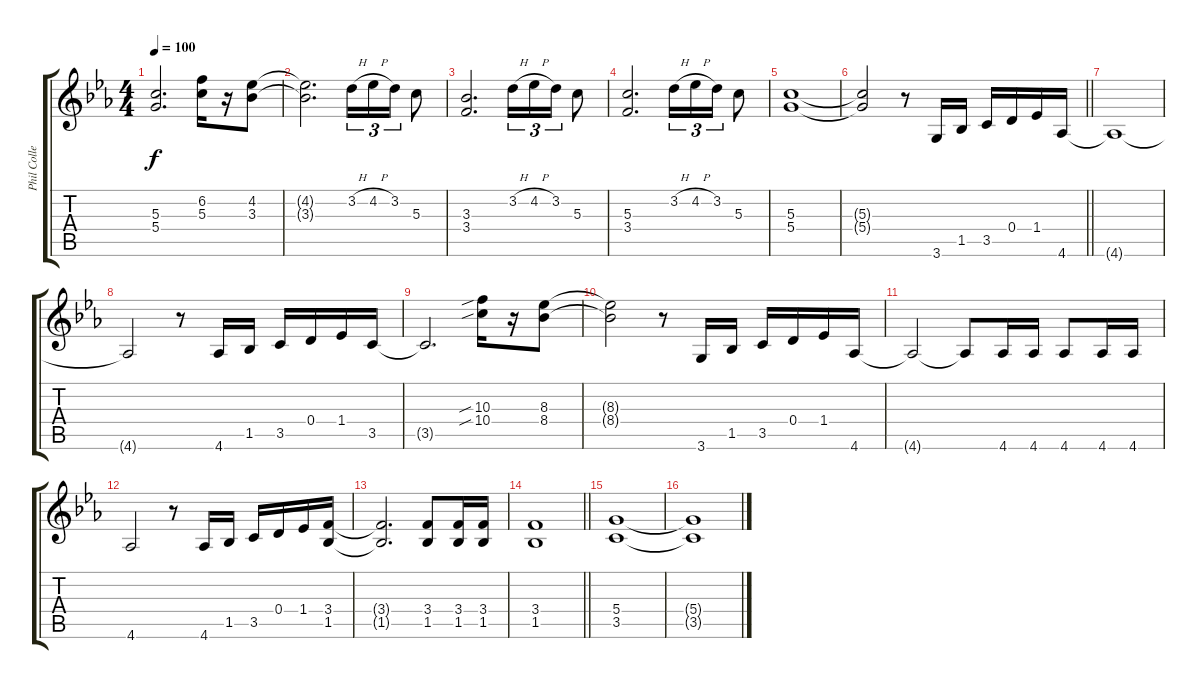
\track ("Phil Collen" "Phil Colle") {instrument distortionguitar}
\staff {score tabs}
\tuning (E4 B3 G3 D3 A2 E2) {hide}
\ts (4 4)
\tempo 100
\clef g2
\ks cminor
(5.3 5.4).2{d dy f} (6.2 5.3).16 r.16 (4.2 3.3).8 |
(4.2{t} 3.3{t}).2{d} 3.2{h}.16{tu (3 2)} 4.2{h}.16{tu (3 2)} 3.2.16{tu (3 2)} 5.3.8 |
(3.3 3.4).2{d} 3.2{h}.16{tu (3 2)} 4.2{h}.16{tu (3 2)} 3.2.16{tu (3 2)} 5.3.8 |
(5.3 3.4).2{d} 3.2{h}.16{tu (3 2)} 4.2{h}.16{tu (3 2)} 3.2.16{tu (3 2)} 5.3.8 |
(5.3 5.4).1 |
\barLineRight lightlight
(5.3{t} 5.4{t}).2 r.8 3.6.16 1.5.16 3.5.16 0.4.16 1.4.16 4.6.16 |
4.6{t}.1 |
4.6{t}.2 r.8 4.6.16 1.5.16 3.5.16 0.4.16 1.4.16 3.5.16 |
3.5{t}.2{d} (10.3{sib} 10.4{sib}).16 r.16 (8.3 8.4).8 |
(8.3{t} 8.4{t}).2 r.8 3.6.16 1.5.16 3.5.16 0.4.16 1.4.16 4.6.16 |
4.6{t}.2 4.6{t}.8 4.6.16 4.6.16 4.6.8 4.6.16 4.6.16 |
4.6.2 r.8 4.6.16 1.5.16 3.5.16 0.4.16 1.4.16 (3.4 1.5).16 |
(3.4{t} 1.5{t}).2{d} (3.4 1.5).8 (3.4 1.5).16 (3.4 1.5).16 |
\barLineRight lightlight
(3.4 1.5).1 |
(5.4 3.5).1 |
(5.4{t} 3.5{t}).1
